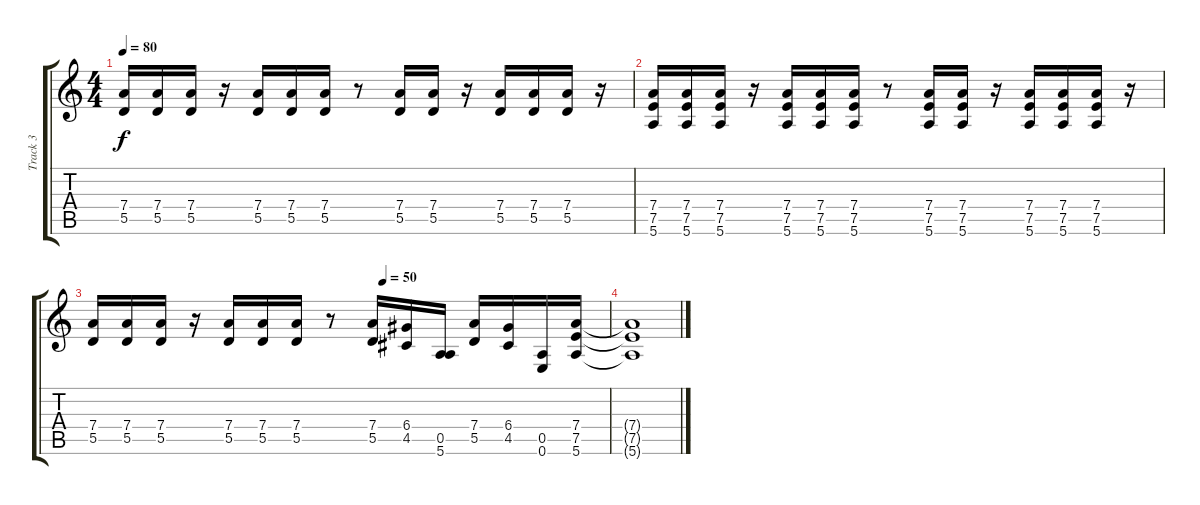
\track ("Track 3" "Track 3") {instrument overdrivenguitar}
\staff {score tabs}
\tuning (E4 B3 G3 D3 A2 E2) {hide}
\ts (4 4)
\tempo 80
\clef g2
\ks c
(7.4 5.5).16{dy f} (7.4 5.5).16 (7.4 5.5).16 r.16 (7.4 5.5).16 (7.4 5.5).16 (7.4 5.5).16 r.8 (7.4 5.5).16 (7.4 5.5).16 r.16 (7.4 5.5).16 (7.4 5.5).16 (7.4 5.5).16 r.16 |
(7.4 7.5 5.6).16 (7.4 7.5 5.6).16 (7.4 7.5 5.6).16 r.16 (7.4 7.5 5.6).16 (7.4 7.5 5.6).16 (7.4 7.5 5.6).16 r.8 (7.4 7.5 5.6).16 (7.4 7.5 5.6).16 r.16 (7.4 7.5 5.6).16 (7.4 7.5 5.6).16 (7.4 7.5 5.6).16 r.16 |
\tempo (70 0.5625)
\tempo (50 0.5625)
(7.4 5.5).16 (7.4 5.5).16 (7.4 5.5).16 r.16 (7.4 5.5).16 (7.4 5.5).16 (7.4 5.5).16 r.8 (7.4 5.5).16 (6.4 4.5).16 (0.5 5.6).16 (7.4 5.5).16 (6.4 4.5).16 (0.5 0.6).16 (7.4 7.5 5.6).16 |
(7.4{t} 7.5{t} 5.6{t}).1
